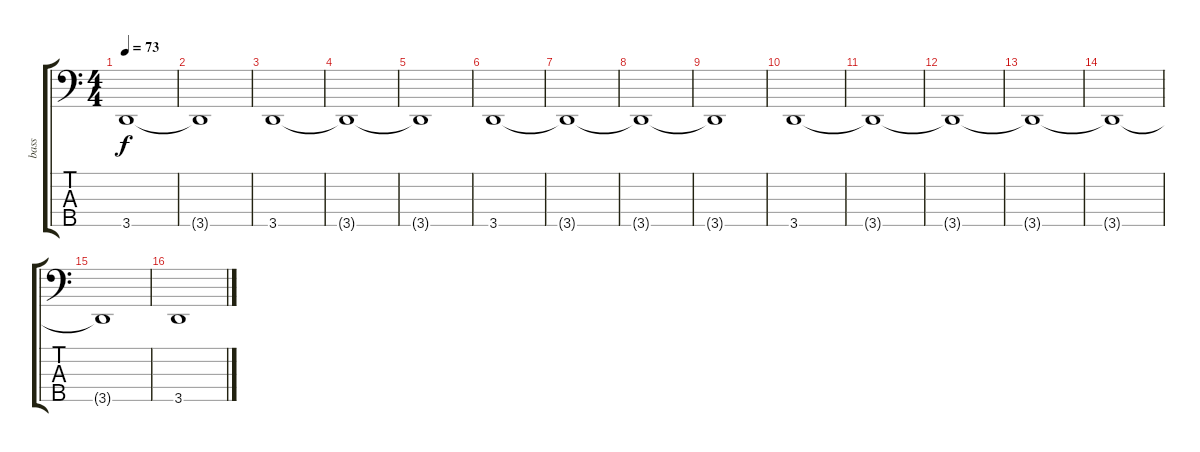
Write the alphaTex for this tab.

\track ("bass" "bass") {instrument electricbasspick}
\staff {score tabs}
\tuning (G2 D2 A1 E1 B0) {hide}
\ts (4 4)
\tempo 73
\clef f4
\ks c
3.5{t}.1{dy f} |
3.5{t}.1 |
3.5.1 |
3.5{t}.1 |
3.5{t}.1 |
3.5.1 |
3.5{t}.1 |
3.5{t}.1 |
3.5{t}.1 |
3.5.1 |
3.5{t}.1 |
3.5{t}.1 |
3.5{t}.1 |
3.5{t}.1 |
3.5{t}.1 |
3.5.1
